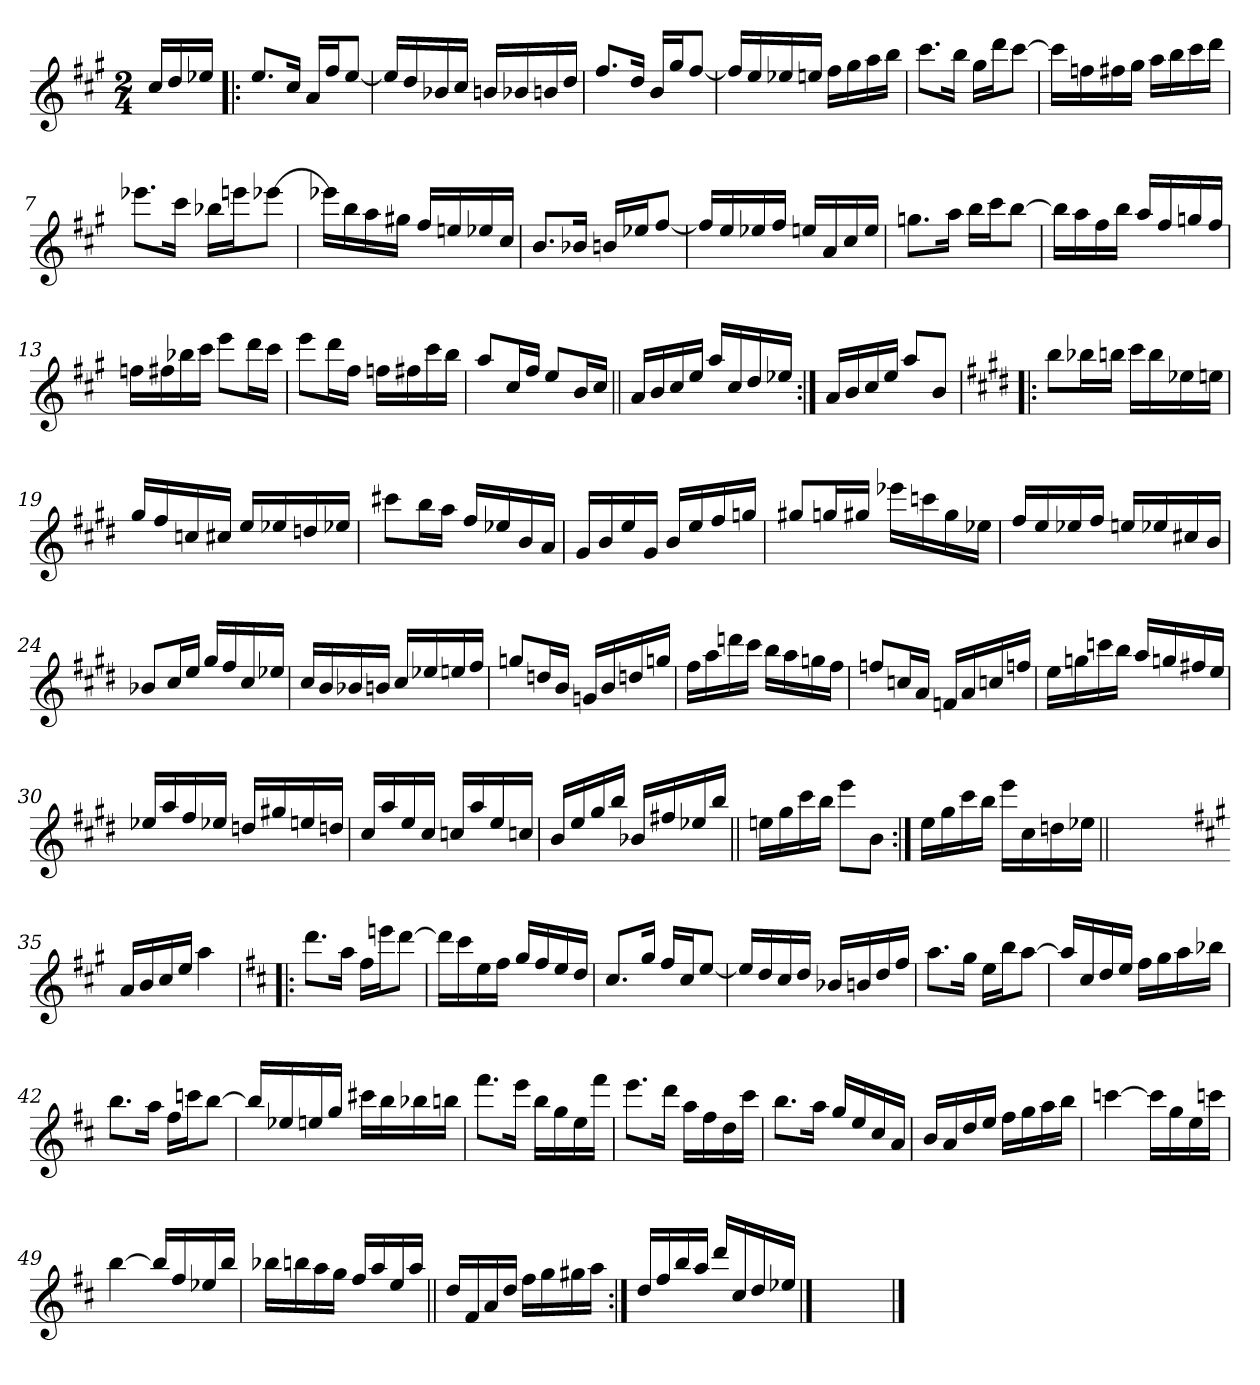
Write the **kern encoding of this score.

**kern
*part1
*staff1
*clefG2
*k[f#c#g#]
*A:
*M2/4
=
16cc#/LL
16dd/
16ee-X/JJ
=1!|:
8.ee/L
16cc#/Jk
16a/LL
16ff#/J
[8ee/J
=2
16ee/LL]
16dd/
16b-X/
16cc#/JJ
16bn/LL
16b-X/
16bn/
16dd/JJ
=3
8.ff#/L
16dd/Jk
16b/LL
16gg#/J
[8ff#/J
!!LO:LB:g=z
=4
16ff#/LL]
16ee/
16ee-X/
16een/JJ
16ff#\LL
16gg#\
16aa\
16bb\JJ
=5
8.ccc#\L
16bb\Jk
16gg#\LL
16ddd\J
[8ccc#\J
=6
16ccc#\LL]
16ffn\
16ff#X\
16gg#\JJ
16aa\LL
16bb\
16ccc#\
16ddd\JJ
=7
8.eee-X\L
16ccc#\Jk
16bb-X\LL
16eeen\J
[8eee-X\J
!!LO:LB:g=z
=8
16eee-X\LL]
16bb\
16aa\
16gg#X\JJ
16ff#/LL
16een/
16ee-X/
16cc#/JJ
=9
8.b/L
16b-X/Jk
16bn/LL
16ee-X/J
[8ff#/J
=10
16ff#/LL]
16ee/
16ee-X/
16ff#/JJ
16een/LL
16a/
16cc#/
16ee/JJ
=11
8.ggn\L
16aa\Jk
16bb\LL
16ccc#\J
[8bb\J
!!LO:LB:g=z
=12
16bb\LL]
16aa\
16ff#\
16bb\JJ
16aa/LL
16ff#/
16ggn/
16ff#/JJ
=13
16ffn\LL
16ff#X\
16bb-X\
16ccc#\JJ
8eee\L
16ddd\L
16ccc#\JJ
=14
8eee\L
16ddd\L
16ff#\JJ
16ffn\LL
16ff#X\
16ccc#\
16bb\JJ
=15
8aa/L
16cc#/L
16ff#/JJ
8ee/L
16b/L
16cc#/JJ
!!LO:LB:g=z
=16||
16a/LL
16b/
16cc#/
16ee/JJ
16aa/LL
16cc#/
16dd/
16ee-X/JJ
=17:|!
16a/LL
16b/
16cc#/
16ee/JJ
8aa/L
8b/J
=18!|:
*k[f#c#g#d#]
*E:
8bb\L
16bb-X\L
16bbn\JJ
16ccc#\LL
16bb\
16ee-X\
16een\JJ
=19
16gg#/LL
16ff#/
16ccn/
16cc#X/JJ
16ee/LL
16ee-X/
16ddn/
16ee-X/JJ
!!LO:LB:g=z
=20
8ccc#X\L
16bb\L
16aa\JJ
16ff#/LL
16ee-X/
16b/
16a/JJ
=21
16g#/LL
16b/
16ee/
16g#/JJ
16b/LL
16ee/
16ff#/
16ggn/JJ
=22
8gg#X/L
16ggn/L
16gg#X/JJ
16eee-X\LL
16cccn\
16gg#\
16ee-X\JJ
=23
16ff#/LL
16ee/
16ee-X/
16ff#/JJ
16een/LL
16ee-X/
16cc#X/
16b/JJ
!!LO:LB:g=z
=24
8b-X/L
16cc#/L
16ee/JJ
16gg#/LL
16ff#/
16cc#/
16ee-X/JJ
=25
16cc#/LL
16b/
16b-X/
16bn/JJ
16cc#/LL
16ee-X/
16een/
16ff#/JJ
=26
8ggn/L
16ddn/L
16b/JJ
16gn/LL
16b/
16ddn/
16ggn/JJ
=27
16ff#\LL
16aa\
16dddn\
16ccc#\JJ
16bb\LL
16aa\
16ggn\
16ff#\JJ
!!LO:LB:g=z
=28
8ffn/L
16ccn/L
16a/JJ
16fn/LL
16a/
16ccn/
16ffn/JJ
=29
16ee\LL
16ggn\
16cccn\
16bb\JJ
16aa/LL
16ggn/
16ff#X/
16ee/JJ
=30
16ee-X/LL
16aa/
16ff#/
16ee-X/JJ
16ddn/LL
16gg#X/
16een/
16ddn/JJ
=31
16cc#/LL
16aa/
16ee/
16cc#/JJ
16ccn/LL
16aa/
16ee/
16ccn/JJ
!!LO:LB:g=z
=32
16b/LL
16ee/
16gg#/
16bb/JJ
16b-X/LL
16ff#X/
16ee-X/
16bb/JJ
=33||
16een\LL
16gg#\
16ccc#\
16bb\JJ
8eee\L
8b\J
=34:|!
16ee\LL
16gg#\
16ccc#\
16bb\JJ
16eee\LL
16cc#\
16ddn\
16ee-X\JJ
=34X341||
2ryy
!!LO:PB:g=z
=35-
*k[f#c#g#]
*A:
16a/LL
16b/
16cc#/
16ee/JJ
4aa\
=36!|:
*k[f#c#]
*D:
8.ddd\L
16aa\Jk
16ff#\LL
16eeen\J
[8ddd\J
=37
16ddd\LL]
16ccc#\
16ee\
16ff#\JJ
16gg/LL
16ff#/
16ee/
16dd/JJ
=38
8.cc#/L
16gg/Jk
16ff#/LL
16cc#/J
[8ee/J
!!LO:LB:g=z
=39
16ee/LL]
16dd/
16cc#/
16dd/JJ
16b-X/LL
16bn/
16dd/
16ff#/JJ
=40
8.aa\L
16gg\Jk
16ee\LL
16bb\J
[8aa\J
=41
16aa/LL]
16cc#/
16dd/
16ee/JJ
16ff#\LL
16gg\
16aa\
16bb-X\JJ
=42
8.bb\L
16aa\Jk
16ff#\LL
16cccn\J
[8bb\J
!!LO:LB:g=z
=43
16bb/LL]
16ee-X/
16een/
16gg/JJ
16ccc#X\LL
16bb\
16bb-X\
16bbn\JJ
=44
8.fff#\L
16eee\Jk
16bb\LL
16gg\
16ee\
16fff#\JJ
=45
8.eee\L
16ddd\Jk
16aa\LL
16ff#\
16dd\
16ccc#\JJ
=46
8.bb\L
16aa\Jk
16gg/LL
16ee/
16cc#/
16a/JJ
!!LO:LB:g=z
=47
16b/LL
16a/
16dd/
16ee/JJ
16ff#\LL
16gg\
16aa\
16bb\JJ
=48
[4cccn\
16ccc\LL]
16gg\
16ee\
16cccn\JJ
=49
[4bb\
16bb/LL]
16ff#/
16ee-X/
16bb/JJ
=50
16bb-X\LL
16bbn\
16aa\
16gg\JJ
16ff#/LL
16aa/
16ee/
16aa/JJ
!!LO:LB:g=z
=51||
16dd/LL
16f#/
16a/
16dd/JJ
16ff#\LL
16gg\
16gg#X\
16aa\JJ
=52:|!
16dd/LL
16ff#/
16bb/
16aa/JJ
16ddd/LL
16cc#/
16dd/
16ee-X/JJ
==53
2ryy
==
*-
